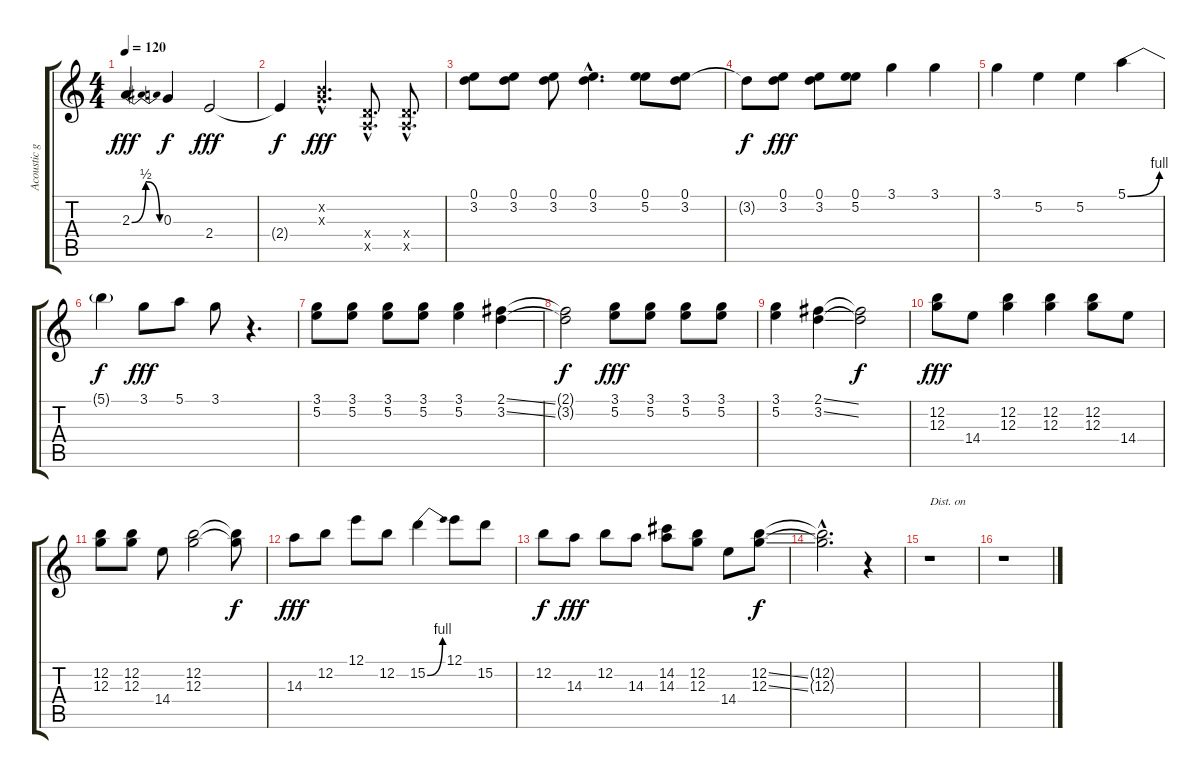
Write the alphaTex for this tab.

\track ("Acoustic guitar 2" "Acoustic g") {instrument acousticguitarsteel}
\staff {score tabs}
\tuning (E4 B3 G3 D3 A2 E2) {hide}
\ts (4 4)
\tempo 120
\clef g2
\ks c
2.3{be (bendrelease 0 0 15 2 45 2 60 0)}.4{dy fff} 0.3.4{dy f} 2.4.2{dy fff} |
2.4{t}.4{dy f} (0.2{hac x} 0.3{hac x}).4{d dy fff} (0.4{hac x} 0.5{hac x}).8{d} (0.4{hac x} 0.5{hac x}).8{d} |
(0.1 3.2).8 (0.1 3.2).8 (0.1 3.2).8 (0.1{hac} 3.2{hac}).4{d} (0.1 5.2).8 (0.1 3.2).8 |
3.2{t}.8{dy f} (0.1 3.2).8{dy fff} (0.1 3.2).8 (0.1 5.2).8 3.1.4 3.1.4 |
3.1.4 5.2.4 5.2.4 5.1{be (bend 0 0 60 4)}.4 |
5.1{t}.4{dy f} 3.1.8{dy fff} 5.1.8 3.1.8 r.4{d} |
(3.1 5.2).8 (3.1 5.2).8 (3.1 5.2).8 (3.1 5.2).8 (3.1 5.2).4 (2.1{ss} 3.2{ss}).4 |
(2.1{t} 3.2{t}).2{dy f} (3.1 5.2).8{dy fff} (3.1 5.2).8 (3.1 5.2).8 (3.1 5.2).8 |
(3.1 5.2).4 (2.1{ss} 3.2{ss}).4 (2.1{t} 3.2{t}).2{dy f} |
(12.2 12.3).8{dy fff} 14.4.8 (12.2 12.3).4 (12.2 12.3).4 (12.2 12.3).8 14.4.8 |
(12.2 12.3).8 (12.2 12.3).8 14.4.8 (12.2 12.3).2 (12.2{t} 12.3{t}).8{dy f} |
14.3.8{dy fff} 12.2.8 12.1.8 12.2.8 15.2{be (bend 0 0 60 4)}.4 12.1.8 15.2.8 |
12.2.8{dy f} 14.3.8{dy fff} 12.2.8 14.3.8 (14.2 14.3).8 (12.2 12.3).8 14.4.8 (12.2{ss} 12.3{ss}).8{dy f} |
(12.2{hac t} 12.3{hac t}).2{d} r.4 |
r.1{txt "Dist. on"} |
r.1
